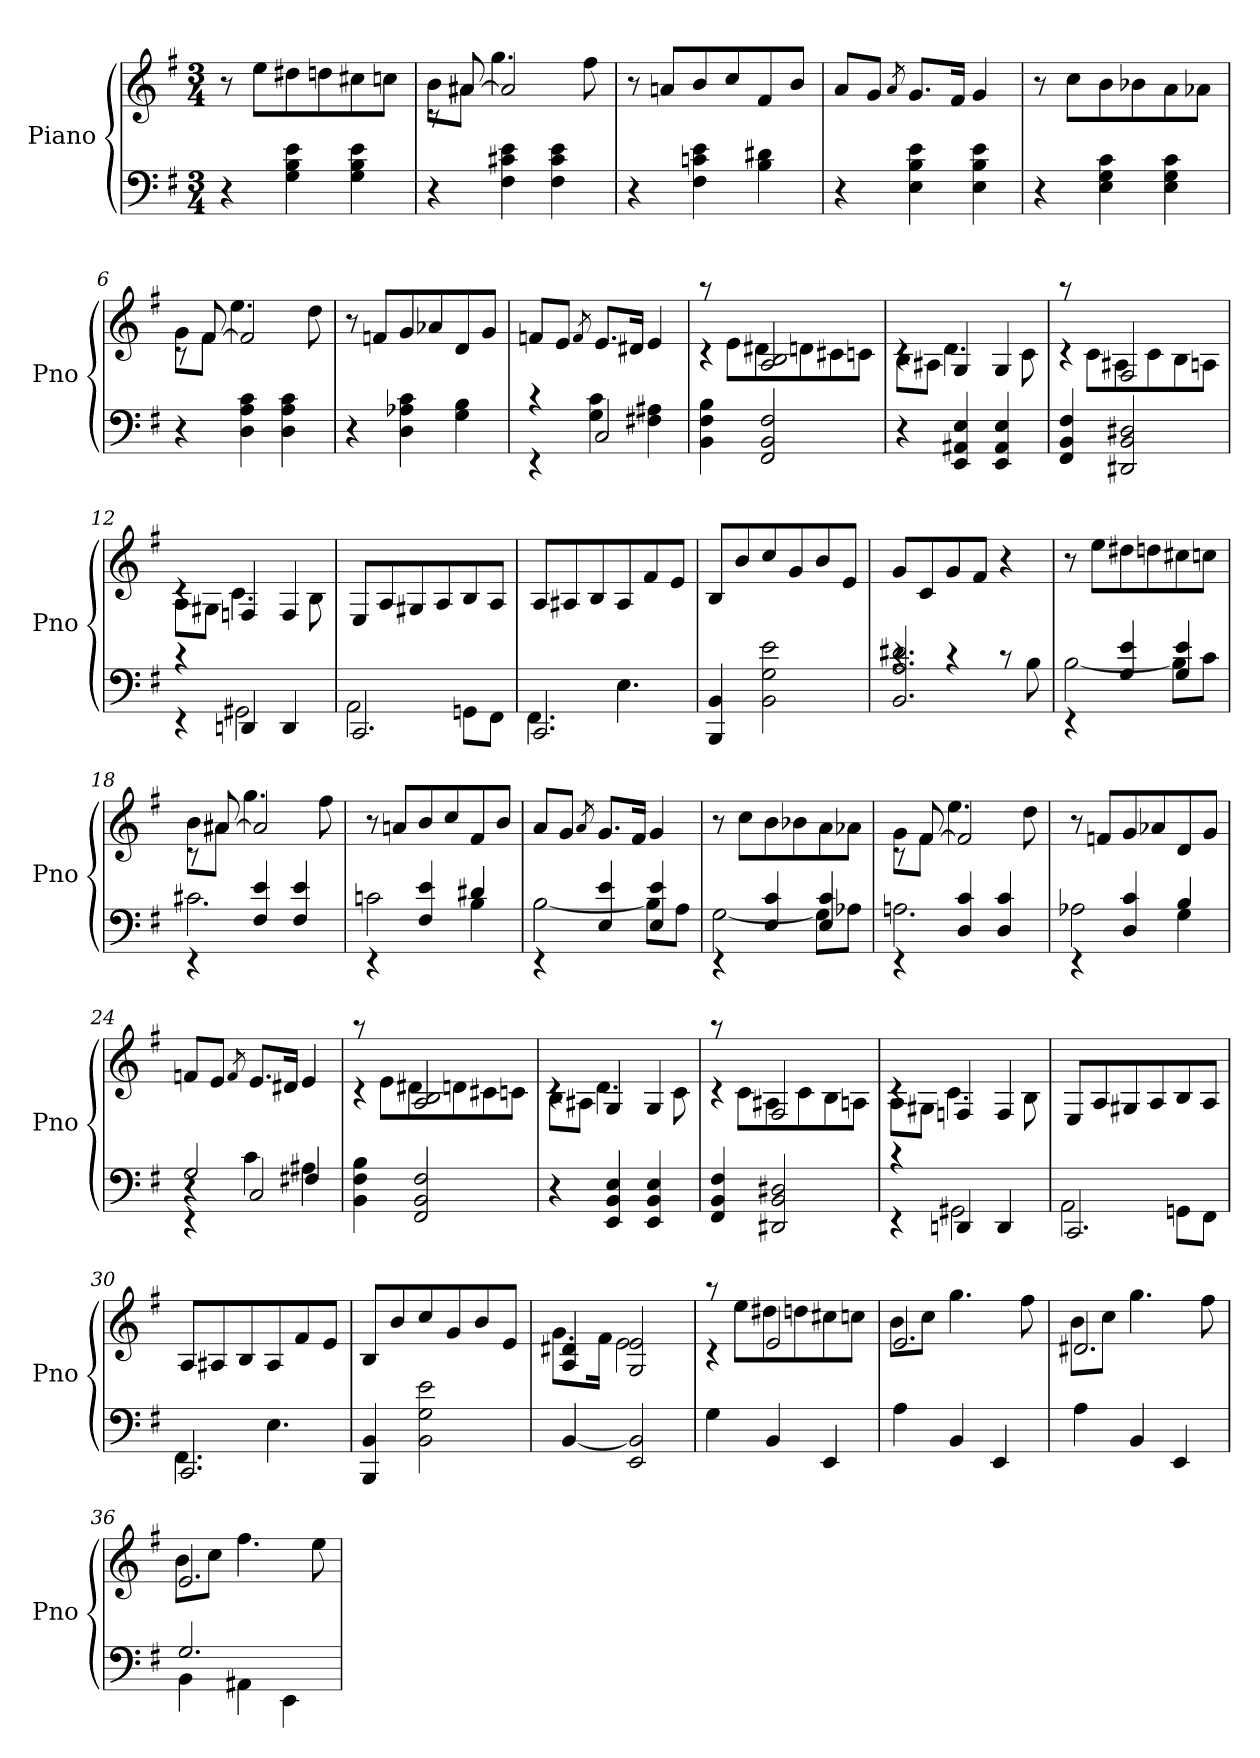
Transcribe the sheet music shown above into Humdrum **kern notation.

**kern	**kern
*part1	*part1
*staff2	*staff1
*I"Piano	*
*I'Pno	*
*clefF4	*clefG2
*k[f#]	*k[f#]
*e:	*e:
*M3/4	*M3/4
=1	=1
4r	8r
.	8eeL
4G 4B 4e	8dd#X
.	8ddn
4G 4B 4e	8cc#X
.	8ccnJ
=2	=2
*	*^
4r	8rc	8bL
.	[8a#X	8a#XJ
4F# 4c#X 4e	2a#]	4.gg
4F# 4c# 4e	.	.
.	.	8ff#
*	*v	*v
=3	=3
4r	8r
.	8anL
4F# 4cn 4e	8b
.	8cc
4B 4d#X	8f#
.	8bJ
=4	=4
4r	8aL
.	8gJ
.	8qa/
4E 4B 4e	8.gL
.	16f#Jk
4E 4B 4e	4g
=5	=5
4r	8r
.	8ccL
4E 4G 4c	8b
.	8b-X
4E 4G 4c	8a
.	8a-XJ
=6	=6
*	*^
4r	8rc	8gL
.	[8f#	8f#J
4D 4A 4c	2f#]	4.ee
4D 4A 4c	.	.
.	.	8dd
*	*v	*v
=7	=7
4r	8r
.	8fnL
4D 4A-X 4c	8g
.	8a-X
4G 4B	8d
.	8gJ
=8	=8
*^	*
4rEE	4rc	8fnL
.	.	8eJ
.	.	8qf/
2C	4G 4c	8.eL
.	.	16d#XJk
.	4F#X 4A#X	4e
*v	*v	*
=9	=9
*	*^
4BB 4F# 4B	4rc	8raa
.	.	8eL
2FF# 2BB 2F#	2A 2B	8d#X
.	.	8dn
.	.	8c#X
.	.	8cnJ
=10	=10	=10
4r	4rc	8BL
.	.	8A#XJ
4EE 4AA#X 4E	4G	4.d
4EE 4AA# 4E	4G	.
.	.	8c
=11	=11	=11
4FF# 4BB 4F#	4rc	8raa
.	.	8cL
2DD#X 2BB 2D#X	2F#	8A#X
.	.	8c
.	.	8B
.	.	8AnJ
=12	=12	=12
*^	*	*
4rEE	4rc	4rc	8AL
.	.	.	8G#XJ
4DDn	2GG#X	4Fn	4.c
4DD	.	4F	.
.	.	.	8B
*	*	*v	*v
=13	=13	=13
2.CC	2AA	8EL
.	.	8A
.	.	8G#X
.	.	8A
.	8GGnL	8B
.	8FF#J	8AJ
=14	=14	=14
2.CC	4.FF#	8AL
.	.	8A#X
.	.	8B
.	4.E	8A#
.	.	8f#
.	.	8eJ
*v	*v	*
=15	=15
4BBB 4BB	8BL
.	8b
2BB 2G 2e	8cc
.	8g
.	8b
.	8eJ
=16	=16
*^	*
2.BB 2.A 2.d#X	4rc	8gL
.	.	8c
.	4rc	8g
.	.	8f#J
.	8rc	4r
.	8B	.
=17	=17	=17
4rEE	[2B	8r
.	.	8eeL
4G 4e	.	8dd#X
.	.	8ddn
4G 4e	8BL]	8cc#X
.	8cJ	8ccnJ
=18	=18	=18
*	*	*^
4rEE	2.c#X	8rc	8bL
.	.	[8a#X	8a#XJ
4F# 4e	.	2a#]	4.gg
4F# 4e	.	.	.
.	.	.	8ff#
*	*	*v	*v
=19	=19	=19
4rEE	2cn	8r
.	.	8anL
4F# 4e	.	8b
.	.	8cc
4d#X	4B	8f#
.	.	8bJ
=20	=20	=20
4rEE	[2B	8aL
.	.	8gJ
.	.	8qa/
4E 4e	.	8.gL
.	.	16f#Jk
4E 4e	8BL]	4g
.	8AJ	.
=21	=21	=21
4rEE	[2G	8r
.	.	8ccL
4E 4c	.	8b
.	.	8b-X
4E 4c	8GL]	8a
.	8A-XJ	8a-XJ
=22	=22	=22
*	*	*^
4rEE	2.An	8rc	8gL
.	.	[8f#	8f#J
4D 4c	.	2f#]	4.ee
4D 4c	.	.	.
.	.	.	8dd
*	*	*v	*v
=23	=23	=23
4rEE	2A-X	8r
.	.	8fnL
4D 4c	.	8g
.	.	8a-X
4B	4G	8d
.	.	8gJ
=24	=24	=24
*	*^	*
4r	4rEE	2G	8fnL
.	.	.	8eJ
.	.	.	8qf/
2C/	4c	.	8.eL
.	.	.	16d#XJk
.	4A#X	4F#X	4e
*v	*v	*v	*
=25	=25
*	*^
4BB 4F# 4B	4rc	8raa
.	.	8eL
2FF# 2BB 2F#	2A 2B	8d#X
.	.	8dn
.	.	8c#X
.	.	8cnJ
=26	=26	=26
4r	4rc	8BL
.	.	8A#XJ
4EE 4BB 4E	4G	4.d
4EE 4BB 4E	4G	.
.	.	8c
=27	=27	=27
4FF# 4BB 4F#	4rc	8raa
.	.	8cL
2DD#X 2BB 2D#X	2F#	8A#X
.	.	8c
.	.	8B
.	.	8AnJ
=28	=28	=28
*^	*	*
4rEE	4rc	4rc	8AL
.	.	.	8G#XJ
4DDn	2GG#X	4Fn	4.c
4DD	.	4F	.
.	.	.	8B
*	*	*v	*v
=29	=29	=29
2.CC	2AA	8EL
.	.	8A
.	.	8G#X
.	.	8A
.	8GGnL	8B
.	8FF#J	8AJ
=30	=30	=30
2.CC	4.FF#	8AL
.	.	8A#X
.	.	8B
.	4.E	8A#
.	.	8f#
.	.	8eJ
*v	*v	*
=31	=31
4BBB 4BB	8BL
.	8b
2BB 2G 2e	8cc
.	8g
.	8b
.	8eJ
=32	=32
*	*^
[4BB	4A 4d#X	8.gL
.	.	16f#Jk
2EE 2BB]	2G 2e	2e
=33	=33	=33
4G	4rc	8raa
.	.	8eeL
4BB	2e	8dd#X
.	.	8ddn
4EE	.	8cc#X
.	.	8ccnJ
=34	=34	=34
4A	2.e	8bL
.	.	8ccJ
4BB	.	4.gg
4EE	.	.
.	.	8ff#
=35	=35	=35
4A	2.d#X	8bL
.	.	8ccJ
4BB	.	4.gg
4EE	.	.
.	.	8ff#
=36	=36	=36
*^	*	*
2.G	4BB	2.e	8bL
.	.	.	8ccJ
.	4AA#X	.	4.ff#
.	4EE	.	.
.	.	.	8ee
*v	*v	*	*
*	*v	*v
=	=
*-	*-
